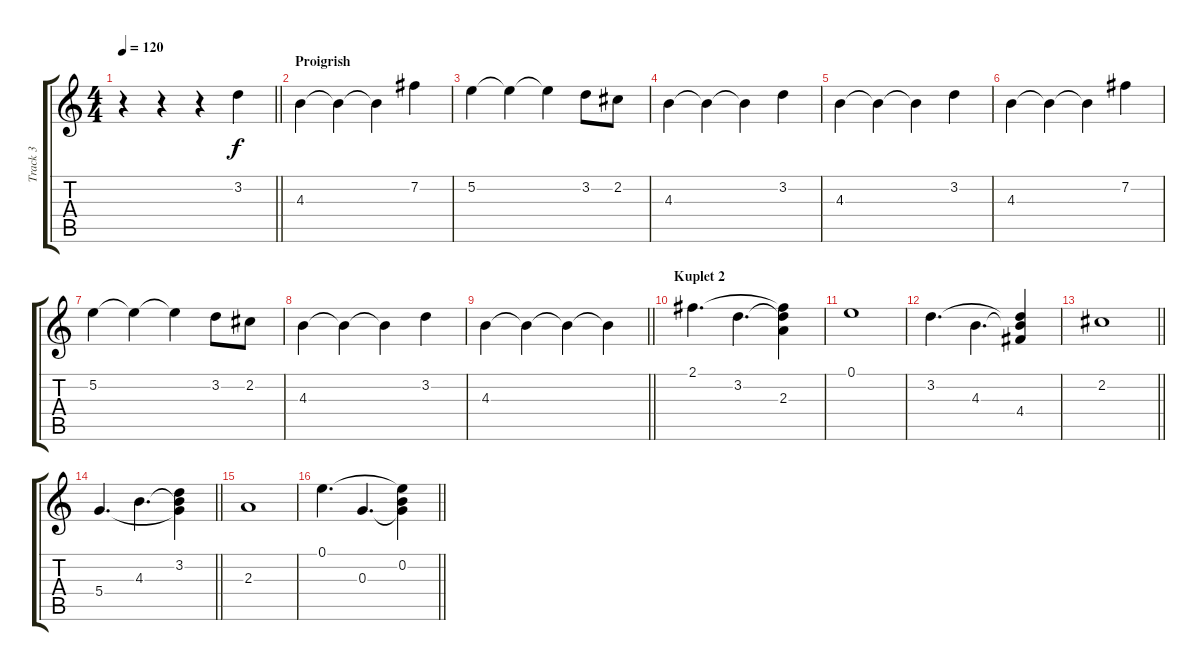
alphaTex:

\track ("Track 3" "Track 3") {instrument acousticguitarsteel}
\staff {score tabs}
\tuning (E4 B3 G3 D3 A2 E2) {hide}
\ts (4 4)
\tempo 120
\clef g2
\barLineRight lightlight
\ks c
r.4{dy f} r.4 r.4 3.2.4 |
\section ("" "Proigrish")
4.3.4 4.3{t}.4 4.3{t}.4 7.2.4 |
5.2.4 5.2{t}.4 5.2{t}.4 3.2.8 2.2.8 |
4.3.4 4.3{t}.4 4.3{t}.4 3.2.4 |
4.3.4 4.3{t}.4 4.3{t}.4 3.2.4 |
4.3.4 4.3{t}.4 4.3{t}.4 7.2.4 |
5.2.4 5.2{t}.4 5.2{t}.4 3.2.8 2.2.8 |
4.3.4 4.3{t}.4 4.3{t}.4 3.2.4 |
\barLineRight lightlight
4.3.4 4.3{t}.4 4.3{t}.4 4.3{t}.4 |
\section ("" "Kuplet 2")
2.1.4{d} 3.2.4{d} (2.1{t} 3.2{t} 2.3).4 |
0.1.1 |
3.2.4{d} 4.3.4{d} (3.2{t} 4.3{t} 4.4).4 |
\barLineRight lightlight
2.2.1 |
\barLineRight lightlight
5.4.4{d} 4.3.4{d} (3.2 4.3{t} 5.4{t}).4 |
2.3.1 |
\barLineRight lightlight
0.1.4{d} 0.3.4{d} (0.1{t} 0.2 0.3{t}).4
